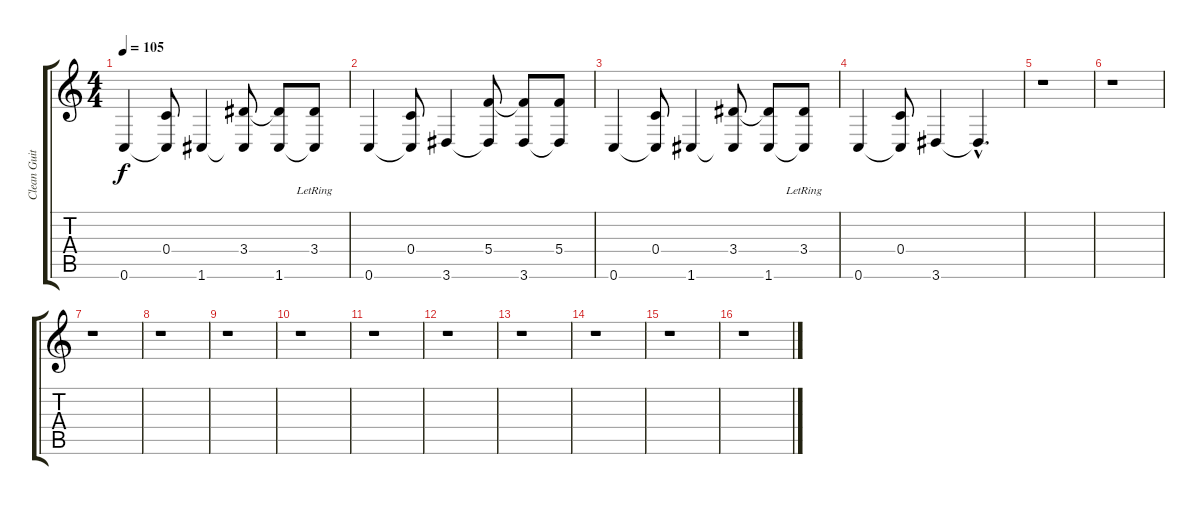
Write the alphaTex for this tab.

\track ("Clean Guitar" "Clean Guit") {instrument electricguitarclean}
\staff {score tabs}
\tuning (D4 A3 F3 C3 G2 C2) {hide}
\ts (4 4)
\tempo 105
\clef g2
\ks c
0.6.4{dy f} (0.4 0.6{t}).8 1.6.4 (3.4 1.6{t}).8 (3.4{t} 1.6).8 (3.4{lr} 1.6{t}).8 |
0.6.4 (0.4 0.6{t}).8 3.6.4 (5.4 3.6{t}).8 (5.4{t} 3.6).8 (5.4 3.6{t}).8 |
0.6.4 (0.4 0.6{t}).8 1.6.4 (3.4 1.6{t}).8 (3.4{t} 1.6).8 (3.4{lr} 1.6{t}).8 |
0.6.4 (0.4 0.6{t}).8 3.6.4 3.6{hac t}.4{d} |
r.1 |
r.1 |
r.1 |
r.1 |
r.1 |
r.1 |
r.1 |
r.1 |
r.1 |
r.1 |
r.1 |
r.1
